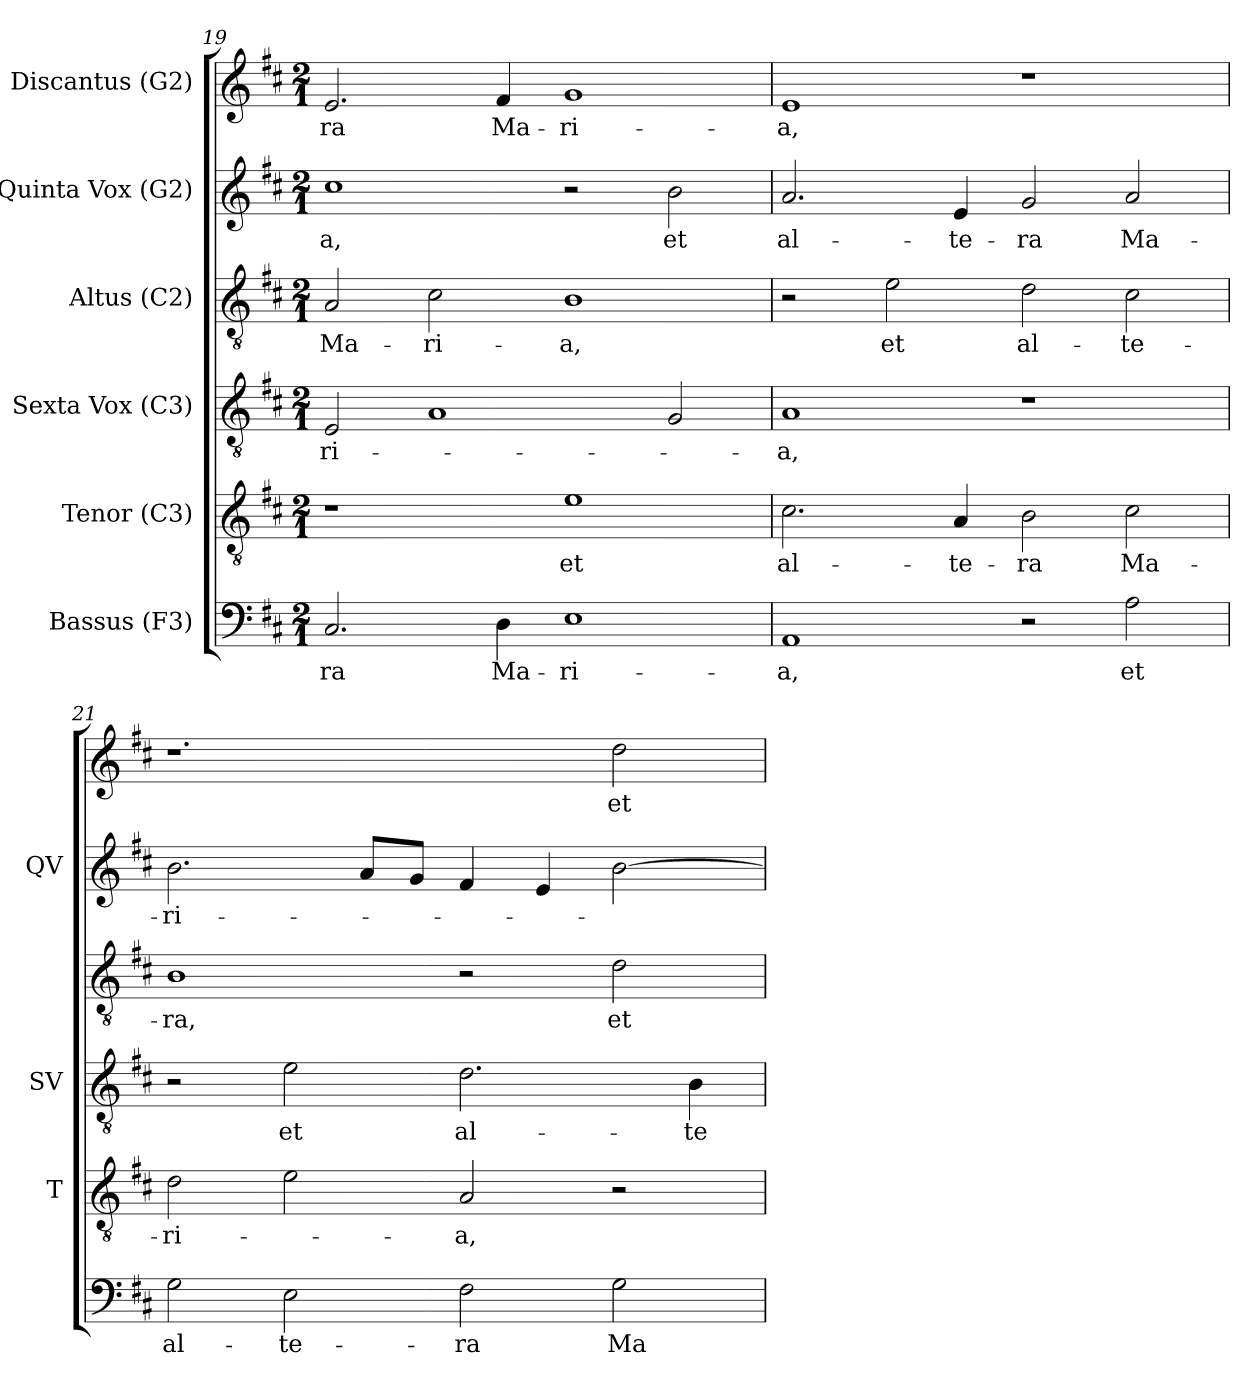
**kern	**text	**kern	**text	**kern	**text	**kern	**text	**kern	**text	**kern	**text
*part6	*part6	*part5	*part5	*part4	*part4	*part3	*part3	*part2	*part2	*part1	*part1
*staff6	*staff6	*staff5	*staff5	*staff4	*staff4	*staff3	*staff3	*staff2	*staff2	*staff1	*staff1
*I"Bassus (F3)	*	*I"Tenor (C3)	*	*I"Sexta Vox (C3)	*	*I"Altus (C2)	*	*I"Quinta Vox (G2)	*	*I"Discantus (G2)	*
*	*	*I'T	*	*I'SV	*	*	*	*I'QV	*	*	*
!!LO:LB:g=z
*clefF4	*	*clefGv2	*	*clefGv2	*	*clefGv2	*	*clefG2	*	*clefG2	*
*	*	*	*	*	*	*ITrd7c12	*	*	*	*	*
*k[f#c#]	*	*k[f#c#]	*	*k[f#c#]	*	*k[f#c#]	*	*k[f#c#]	*	*k[f#c#]	*
*D:	*	*D:	*	*D:	*	*D:	*	*D:	*	*D:	*
*M2/1	*	*M2/1	*	*M2/1	*	*M2/1	*	*M2/1	*	*M2/1	*
=19	=19	=19	=19	=19	=19	=19	=19	=19	=19	=19	=19
!	!LO:LY:b:color=#000000	!	!	!	!	!	!	!	!	!	!
!	!	!	!	!	!LO:LY:b:color=#000000	!	!	!	!	!	!
!	!	!	!	!	!	!	!LO:LY:b:color=#000000	!	!	!	!
!	!	!	!	!	!	!	!	!	!LO:LY:b:color=#000000	!	!
!	!	!	!	!	!	!	!	!	!	!	!LO:LY:b:color=#000000
2.C#i/	-ra	1r	.	2Ei/	-ri-	2AAi/	Ma-	1cc#i	-a,	2.ei/	-ra
!	!	!	!	!	!	!	!LO:LY:b:color=#000000	!	!	!	!
.	.	.	.	1Ai	.	2C#i\	-ri-	.	.	.	.
!	!LO:LY:b:color=#000000	!	!	!	!	!	!	!	!	!	!
!	!	!	!	!	!	!	!	!	!	!	!LO:LY:b:color=#000000
4Di\	Ma-	.	.	.	.	.	.	.	.	4f#i/	Ma-
!	!LO:LY:b:color=#000000	!	!	!	!	!	!	!	!	!	!
!	!	!	!LO:LY:b:color=#000000	!	!	!	!	!	!	!	!
!	!	!	!	!	!	!	!LO:LY:b:color=#000000	!	!	!	!
!	!	!	!	!	!	!	!	!	!	!	!LO:LY:b:color=#000000
1Ei	-ri-	1ei	et	.	.	1BBi	-a,	2r	.	1gi	-ri-
!	!	!	!	!	!	!	!	!	!LO:LY:b:color=#000000	!	!
.	.	.	.	2Gi/	.	.	.	2bi\	et	.	.
=20	=20	=20	=20	=20	=20	=20	=20	=20	=20	=20	=20
!	!LO:LY:b:color=#000000	!	!	!	!	!	!	!	!	!	!
!	!	!	!LO:LY:b:color=#000000	!	!	!	!	!	!	!	!
!	!	!	!	!	!LO:LY:b:color=#000000	!	!	!	!	!	!
!	!	!	!	!	!	!	!	!	!LO:LY:b:color=#000000	!	!
!	!	!	!	!	!	!	!	!	!	!	!LO:LY:b:color=#000000
1AAi	-a,	2.c#i\	al-	1Ai	-a,	2r	.	2.ai/	al-	1ei	-a,
!	!	!	!	!	!	!	!LO:LY:b:color=#000000	!	!	!	!
.	.	.	.	.	.	2Ei\	et	.	.	.	.
!	!	!	!LO:LY:b:color=#000000	!	!	!	!	!	!	!	!
!	!	!	!	!	!	!	!	!	!LO:LY:b:color=#000000	!	!
.	.	4Ai/	-te-	.	.	.	.	4ei/	-te-	.	.
!	!	!	!LO:LY:b:color=#000000	!	!	!	!	!	!	!	!
!	!	!	!	!	!	!	!LO:LY:b:color=#000000	!	!	!	!
!	!	!	!	!	!	!	!	!	!LO:LY:b:color=#000000	!	!
2r	.	2Bi\	-ra	1r	.	2Di\	al-	2gi/	-ra	1r	.
!	!LO:LY:b:color=#000000	!	!	!	!	!	!	!	!	!	!
!	!	!	!LO:LY:b:color=#000000	!	!	!	!	!	!	!	!
!	!	!	!	!	!	!	!LO:LY:b:color=#000000	!	!	!	!
!	!	!	!	!	!	!	!	!	!LO:LY:b:color=#000000	!	!
2Ai\	et	2c#i\	Ma-	.	.	2C#i\	-te-	2ai/	Ma-	.	.
=21	=21	=21	=21	=21	=21	=21	=21	=21	=21	=21	=21
!	!LO:LY:b:color=#000000	!	!	!	!	!	!	!	!	!	!
!	!	!	!LO:LY:b:color=#000000	!	!	!	!	!	!	!	!
!	!	!	!	!	!	!	!LO:LY:b:color=#000000	!	!	!	!
!	!	!	!	!	!	!	!	!	!LO:LY:b:color=#000000	!	!
2Gi\	al-	2di\	-ri-	2r	.	1BBi	-ra,	2.bi\	-ri-	1.r	.
!	!LO:LY:b:color=#000000	!	!	!	!	!	!	!	!	!	!
!	!	!	!	!	!LO:LY:b:color=#000000	!	!	!	!	!	!
2Ei\	-te-	2ei\	.	2ei\	et	.	.	.	.	.	.
.	.	.	.	.	.	.	.	8ai/L	.	.	.
.	.	.	.	.	.	.	.	8gi/J	.	.	.
!	!LO:LY:b:color=#000000	!	!	!	!	!	!	!	!	!	!
!	!	!	!LO:LY:b:color=#000000	!	!	!	!	!	!	!	!
!	!	!	!	!	!LO:LY:b:color=#000000	!	!	!	!	!	!
2F#i\	-ra	2Ai/	-a,	2.di\	al-	2r	.	4f#i/	.	.	.
.	.	.	.	.	.	.	.	4ei/	.	.	.
!	!LO:LY:b:color=#000000	!	!	!	!	!	!	!	!	!	!
!	!	!	!	!	!	!	!LO:LY:b:color=#000000	!	!	!	!
!	!	!	!	!	!	!	!	!	!	!	!LO:LY:b:color=#000000
2Gi\	Ma-	2r	.	.	.	2Di\	et	[2bi\	.	2ddi\	et
!	!	!	!	!	!LO:LY:b:color=#000000	!	!	!	!	!	!
.	.	.	.	4Bi\	-te-	.	.	.	.	.	.
=	=	=	=	=	=	=	=	=	=	=	=
*-	*-	*-	*-	*-	*-	*-	*-	*-	*-	*-	*-
